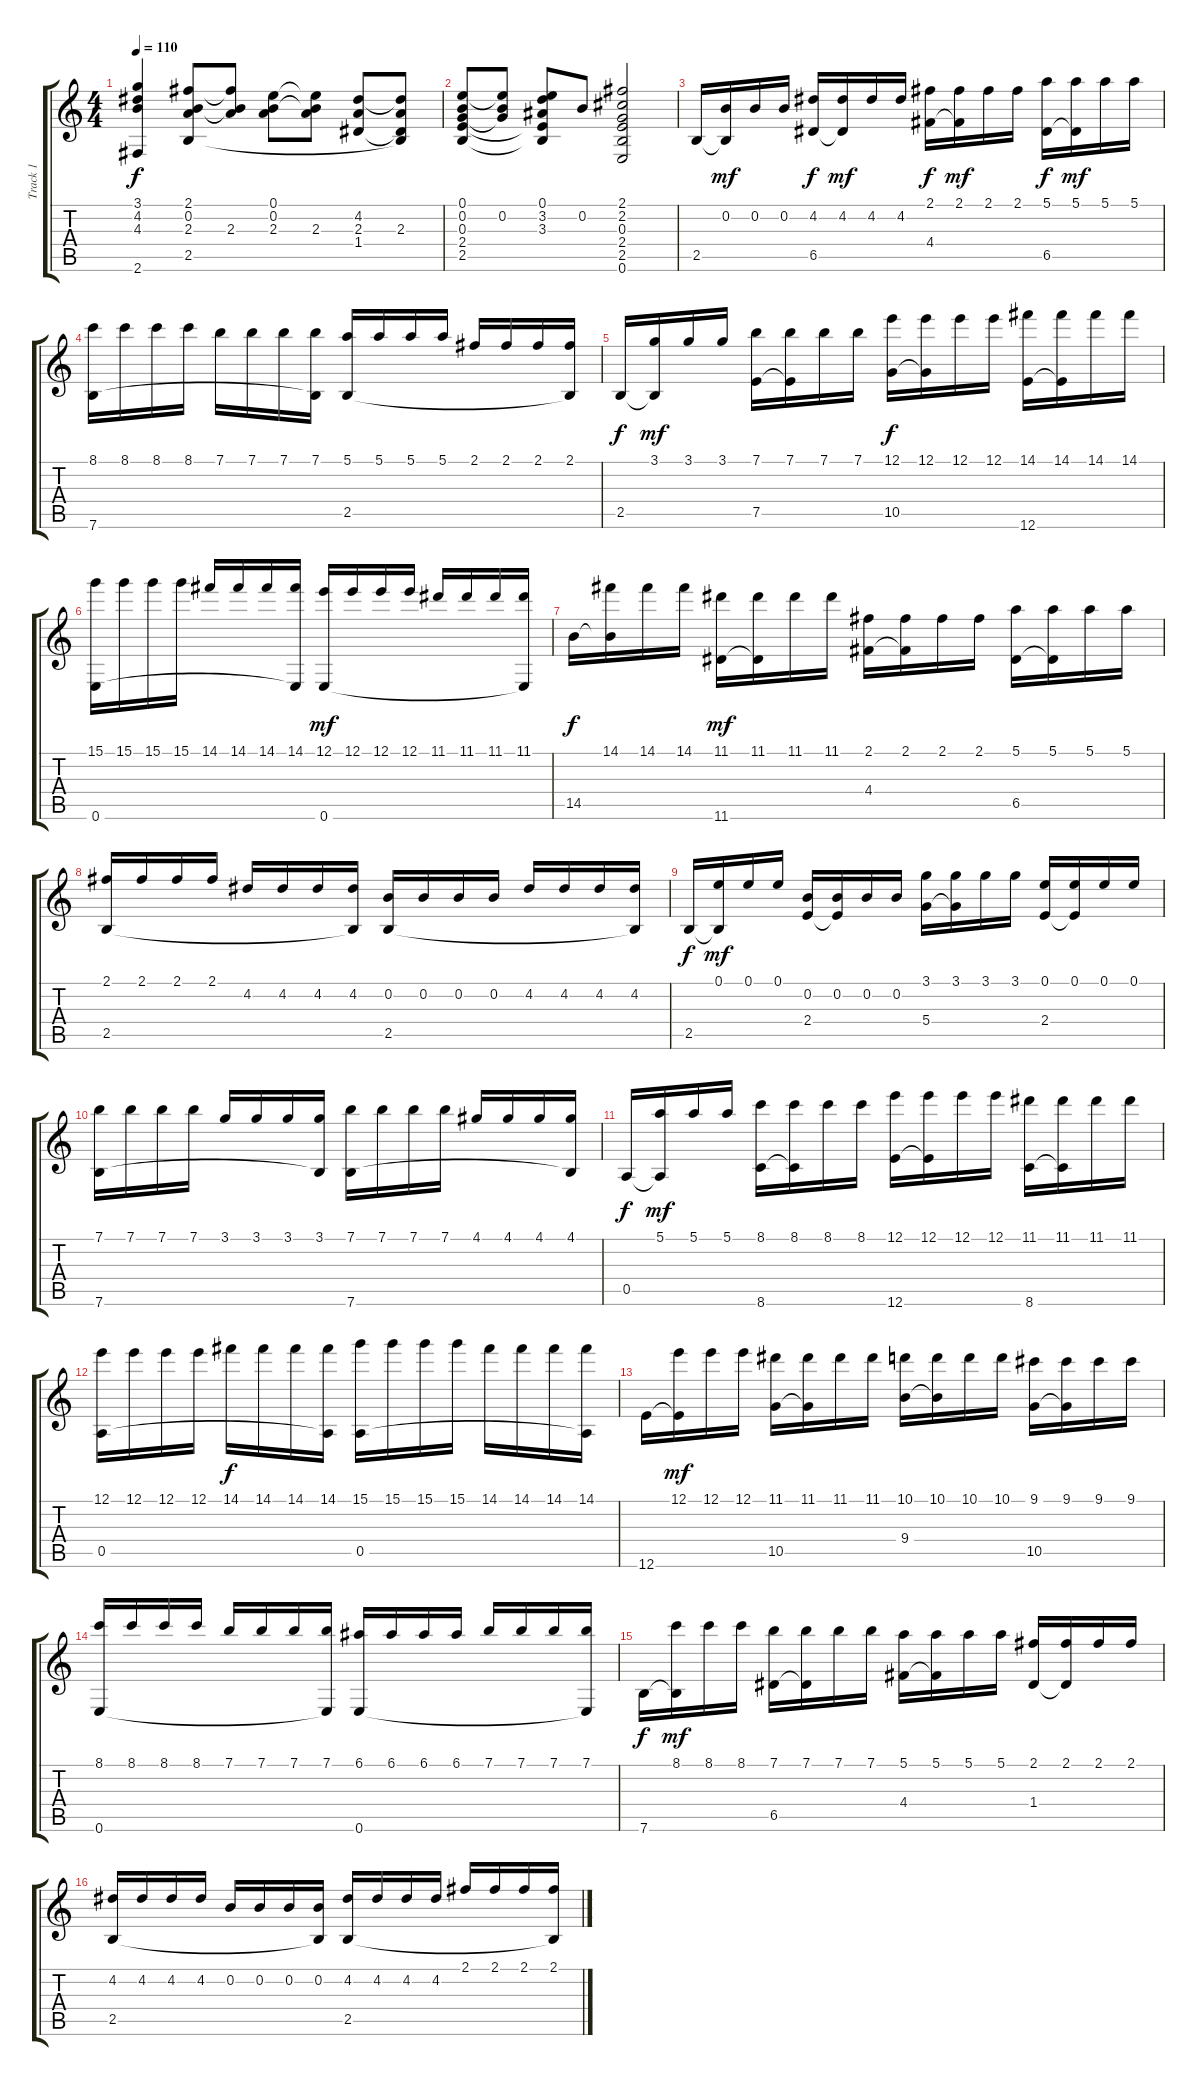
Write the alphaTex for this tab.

\track ("Track 1" "Track 1") {instrument acousticguitarnylon}
\staff {score tabs}
\tuning (E4 B3 G3 D3 A2 E2) {hide}
\ts (4 4)
\tempo 110
\clef g2
\ks c
(3.1{t} 4.2{t} 4.3{t} 2.6).4{dy f} (2.1 0.2 2.3 2.5).8 (2.1{t} 0.2{t} 2.3).8 (0.1 0.2 2.3).8 (0.1{t} 0.2{t} 2.3).8 (4.2 2.3 1.4).8 (4.2{t} 2.3 1.4{t} 2.5{t}).8 |
(0.1 0.2 0.3 2.4 2.5).8 (0.1{t} 0.2 0.3{t}).8 (0.1 3.2 3.3 2.4{t} 2.5{t}).8 0.2.8 (2.1 2.2 0.3 2.4 2.5 0.6).2 |
2.5.16 (0.2 2.5{t}).16{dy mf} 0.2.16 0.2.16 (4.2 6.5).16{dy f} (4.2 6.5{t}).16{dy mf} 4.2.16 4.2.16 (2.1 4.4).16{dy f} (2.1 4.4{t}).16{dy mf} 2.1.16 2.1.16 (5.1 6.5).16{dy f} (5.1 6.5{t}).16{dy mf} 5.1.16 5.1.16 |
(8.1 7.6).16 8.1.16 8.1.16 8.1.16 7.1.16 7.1.16 7.1.16 (7.1 7.6{t}).16 (5.1 2.5).16 5.1.16 5.1.16 5.1.16 2.1.16 2.1.16 2.1.16 (2.1 2.5{t}).16 |
2.5.16{dy f} (3.1 2.5{t}).16{dy mf} 3.1.16 3.1.16 (7.1 7.5).16 (7.1 7.5{t}).16 7.1.16 7.1.16 (12.1 10.5).16{dy f} (12.1 10.5{t}).16 12.1.16 12.1.16 (14.1 12.6).16 (14.1 12.6{t}).16 14.1.16 14.1.16 |
(15.1 0.6).16 15.1.16 15.1.16 15.1.16 14.1.16 14.1.16 14.1.16 (14.1 0.6{t}).16 (12.1 0.6).16{dy mf} 12.1.16 12.1.16 12.1.16 11.1.16 11.1.16 11.1.16 (11.1 0.6{t}).16 |
14.5.16{dy f} (14.1 14.5{t}).16 14.1.16 14.1.16 (11.1 11.6).16{dy mf} (11.1 11.6{t}).16 11.1.16 11.1.16 (2.1 4.4).16 (2.1 4.4{t}).16 2.1.16 2.1.16 (5.1 6.5).16 (5.1 6.5{t}).16 5.1.16 5.1.16 |
(2.1 2.5).16 2.1.16 2.1.16 2.1.16 4.2.16 4.2.16 4.2.16 (4.2 2.5{t}).16 (0.2 2.5).16 0.2.16 0.2.16 0.2.16 4.2.16 4.2.16 4.2.16 (4.2 2.5{t}).16 |
2.5.16{dy f} (0.1 2.5{t}).16{dy mf} 0.1.16 0.1.16 (0.2 2.4).16 (0.2 2.4{t}).16 0.2.16 0.2.16 (3.1 5.4).16 (3.1 5.4{t}).16 3.1.16 3.1.16 (0.1 2.4).16 (0.1 2.4{t}).16 0.1.16 0.1.16 |
(7.1 7.6).16 7.1.16 7.1.16 7.1.16 3.1.16 3.1.16 3.1.16 (3.1 7.6{t}).16 (7.1 7.6).16 7.1.16 7.1.16 7.1.16 4.1.16 4.1.16 4.1.16 (4.1 7.6{t}).16 |
0.5.16{dy f} (5.1 0.5{t}).16{dy mf} 5.1.16 5.1.16 (8.1 8.6).16 (8.1 8.6{t}).16 8.1.16 8.1.16 (12.1 12.6).16 (12.1 12.6{t}).16 12.1.16 12.1.16 (11.1 8.6).16 (11.1 8.6{t}).16 11.1.16 11.1.16 |
(12.1 0.5).16 12.1.16 12.1.16 12.1.16 14.1.16{dy f} 14.1.16 14.1.16 (14.1 0.5{t}).16 (15.1 0.5).16 15.1.16 15.1.16 15.1.16 14.1.16 14.1.16 14.1.16 (14.1 0.5{t}).16 |
12.6.16 (12.1 12.6{t}).16{dy mf} 12.1.16 12.1.16 (11.1 10.5).16 (11.1 10.5{t}).16 11.1.16 11.1.16 (10.1 9.4).16 (10.1 9.4{t}).16 10.1.16 10.1.16 (9.1 10.5).16 (9.1 10.5{t}).16 9.1.16 9.1.16 |
(8.1 0.6).16 8.1.16 8.1.16 8.1.16 7.1.16 7.1.16 7.1.16 (7.1 0.6{t}).16 (6.1 0.6).16 6.1.16 6.1.16 6.1.16 7.1.16 7.1.16 7.1.16 (7.1 0.6{t}).16 |
7.6.16{dy f} (8.1 7.6{t}).16{dy mf} 8.1.16 8.1.16 (7.1 6.5).16 (7.1 6.5{t}).16 7.1.16 7.1.16 (5.1 4.4).16 (5.1 4.4{t}).16 5.1.16 5.1.16 (2.1 1.4).16 (2.1 1.4{t}).16 2.1.16 2.1.16 |
(4.2 2.5).16 4.2.16 4.2.16 4.2.16 0.2.16 0.2.16 0.2.16 (0.2 2.5{t}).16 (4.2 2.5).16 4.2.16 4.2.16 4.2.16 2.1.16 2.1.16 2.1.16 (2.1 2.5{t}).16
